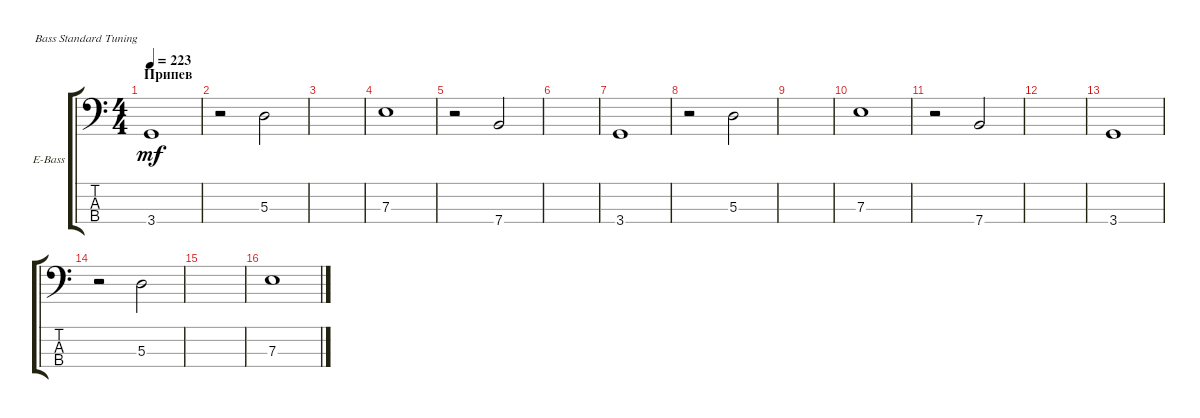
\defaultSystemsLayout 4
\bracketExtendMode groupsimilarinstruments
\firstSystemTrackNameOrientation horizontal
\otherSystemsTrackNameOrientation horizontal
\track ("Electric Bass" "E-Bass") {instrument electricbassfinger}
\staff {score tabs}
\tuning (G2 D2 A1 E1)
\ts (4 4)
\section ("" "Припев")
\tempo 223
\clef f4
\ks c
3.4.1{dy mf} |
r.2 5.3.2 |
|
7.3.1 |
r.2 7.4.2 |
|
3.4.1 |
r.2 5.3.2 |
|
7.3.1 |
r.2 7.4.2 |
|
3.4.1 |
r.2 5.3.2 |
|
7.3.1
